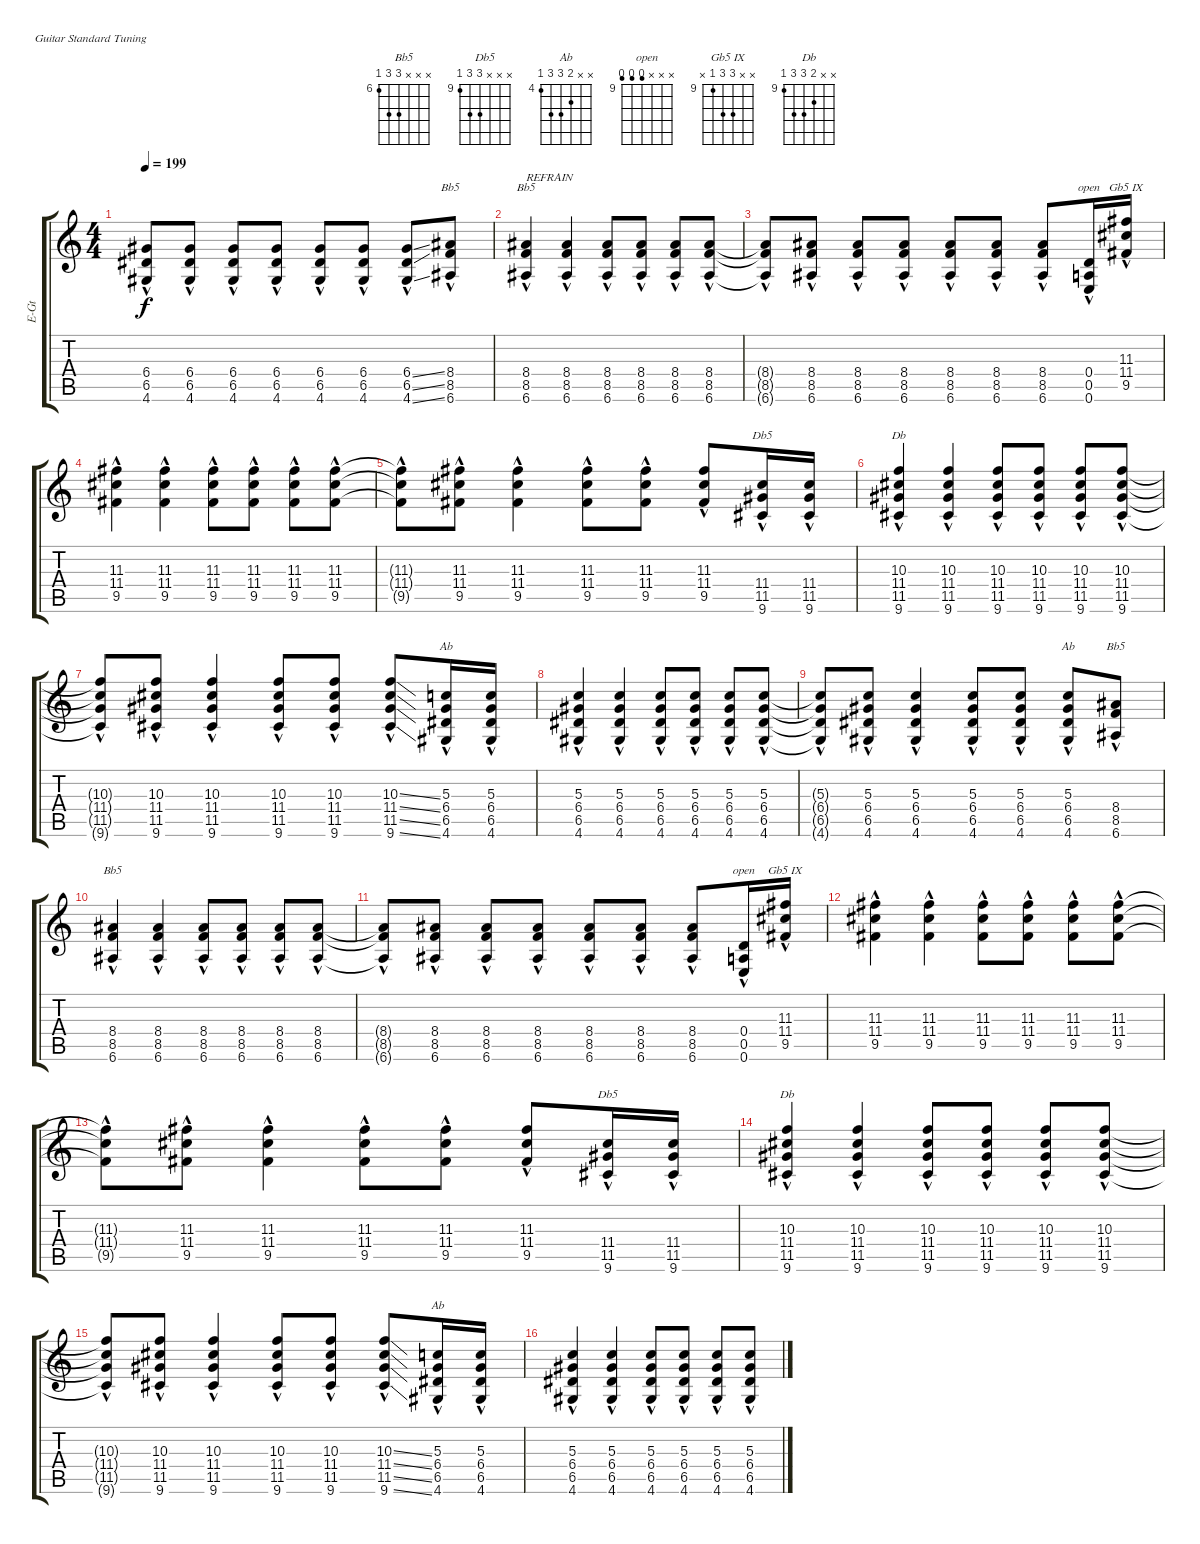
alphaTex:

\track ("Guitar 2: Overdrive" "E-Gt") {instrument overdrivenguitar}
\staff {score tabs}
\tuning (E4 B3 G3 D3 A2 E2)
\chord ("Bb5" x x x 8 8 6) {firstfret 6}
\chord ("Db5" x x x 11 11 9) {firstfret 9}
\chord ("Ab" x x 5 6 6 4) {firstfret 4}
\chord ("open" x x x 8 8 8) {firstfret 9}
\chord ("Gb5 IX" x x 11 11 9 x) {firstfret 9}
\chord ("Db" x x 10 11 11 9) {firstfret 9}
\ts (4 4)
\tempo 199
\clef g2
\ks c
(6.4{hac} 6.5{hac} 4.6{hac}).8{dy f} (6.4{hac} 6.5{hac} 4.6{hac}).8 (6.4{hac} 6.5{hac} 4.6{hac}).8 (6.4{hac} 6.5{hac} 4.6{hac}).8 (6.4{hac} 6.5{hac} 4.6{hac}).8 (6.4{hac} 6.5{hac} 4.6{hac}).8 (6.4{ss hac} 6.5{ss hac} 4.6{ss hac}).8 (8.4{hac} 8.5{hac} 6.6{hac}).8{ch "Bb5"} |
(8.4{hac} 8.5{hac} 6.6{hac}).4{ch "Bb5" txt "REFRAIN"} (8.4{hac} 8.5{hac} 6.6{hac}).4 (8.4{hac} 8.5{hac} 6.6{hac}).8 (8.4{hac} 8.5{hac} 6.6{hac}).8 (8.4{hac} 8.5{hac} 6.6{hac}).8 (8.4{hac} 8.5{hac} 6.6{hac}).8 |
(8.4{hac t} 8.5{hac t} 6.6{hac t}).8 (8.4{hac} 8.5{hac} 6.6{hac}).8 (8.4{hac} 8.5{hac} 6.6{hac}).8 (8.4{hac} 8.5{hac} 6.6{hac}).8 (8.4{hac} 8.5{hac} 6.6{hac}).8 (8.4{hac} 8.5{hac} 6.6{hac}).8 (8.4{hac} 8.5{hac} 6.6{hac}).8 (0.4{hac} 0.5{hac} 0.6{hac}).16{ch "open"} (11.3{hac} 11.4{hac} 9.5{hac}).16{ch "Gb5 IX"} |
(11.3{hac} 11.4{hac} 9.5{hac}).4 (11.3{hac} 11.4{hac} 9.5{hac}).4 (11.3{hac} 11.4{hac} 9.5{hac}).8 (11.3{hac} 11.4{hac} 9.5{hac}).8 (11.3{hac} 11.4{hac} 9.5{hac}).8 (11.3{hac} 11.4{hac} 9.5{hac}).8 |
(11.3{hac t} 11.4{hac t} 9.5{hac t}).8 (11.3{hac} 11.4{hac} 9.5{hac}).8 (11.3{hac} 11.4{hac} 9.5{hac}).4 (11.3{hac} 11.4{hac} 9.5{hac}).8 (11.3{hac} 11.4{hac} 9.5{hac}).8 (11.3{hac} 11.4{hac} 9.5{hac}).8 (11.4{hac} 11.5{hac} 9.6{hac}).16{ch "Db5"} (11.4{hac} 11.5{hac} 9.6{hac}).16 |
(10.3{hac} 11.4{hac} 11.5{hac} 9.6{hac}).4{ch "Db"} (10.3{hac} 11.4{hac} 11.5{hac} 9.6{hac}).4 (10.3{hac} 11.4{hac} 11.5{hac} 9.6{hac}).8 (10.3{hac} 11.4{hac} 11.5{hac} 9.6{hac}).8 (10.3{hac} 11.4{hac} 11.5{hac} 9.6{hac}).8 (10.3{hac} 11.4{hac} 11.5{hac} 9.6{hac}).8 |
(10.3{hac t} 11.4{hac t} 11.5{hac t} 9.6{hac t}).8 (10.3{hac} 11.4{hac} 11.5{hac} 9.6{hac}).8 (10.3{hac} 11.4{hac} 11.5{hac} 9.6{hac}).4 (10.3{hac} 11.4{hac} 11.5{hac} 9.6{hac}).8 (10.3{hac} 11.4{hac} 11.5{hac} 9.6{hac}).8 (10.3{ss hac} 11.4{ss hac} 11.5{ss hac} 9.6{ss hac}).8 (5.3{hac} 6.4{hac} 6.5{hac} 4.6{hac}).16{ch "Ab"} (5.3{hac} 6.4{hac} 6.5{hac} 4.6{hac}).16 |
(5.3{hac} 6.4{hac} 6.5{hac} 4.6{hac}).4 (5.3{hac} 6.4{hac} 6.5{hac} 4.6{hac}).4 (5.3{hac} 6.4{hac} 6.5{hac} 4.6{hac}).8 (5.3{hac} 6.4{hac} 6.5{hac} 4.6{hac}).8 (5.3{hac} 6.4{hac} 6.5{hac} 4.6{hac}).8 (5.3{hac} 6.4{hac} 6.5{hac} 4.6{hac}).8 |
(5.3{hac t} 6.4{hac t} 6.5{hac t} 4.6{hac t}).8 (5.3{hac} 6.4{hac} 6.5{hac} 4.6{hac}).8 (5.3{hac} 6.4{hac} 6.5{hac} 4.6{hac}).4 (5.3{hac} 6.4{hac} 6.5{hac} 4.6{hac}).8 (5.3{hac} 6.4{hac} 6.5{hac} 4.6{hac}).8 (5.3{hac} 6.4{hac} 6.5{hac} 4.6{hac}).8{ch "Ab"} (8.4{hac} 8.5{hac} 6.6{hac}).8{ch "Bb5"} |
(8.4{hac} 8.5{hac} 6.6{hac}).4{ch "Bb5"} (8.4{hac} 8.5{hac} 6.6{hac}).4 (8.4{hac} 8.5{hac} 6.6{hac}).8 (8.4{hac} 8.5{hac} 6.6{hac}).8 (8.4{hac} 8.5{hac} 6.6{hac}).8 (8.4{hac} 8.5{hac} 6.6{hac}).8 |
(8.4{hac t} 8.5{hac t} 6.6{hac t}).8 (8.4{hac} 8.5{hac} 6.6{hac}).8 (8.4{hac} 8.5{hac} 6.6{hac}).8 (8.4{hac} 8.5{hac} 6.6{hac}).8 (8.4{hac} 8.5{hac} 6.6{hac}).8 (8.4{hac} 8.5{hac} 6.6{hac}).8 (8.4{hac} 8.5{hac} 6.6{hac}).8 (0.4{hac} 0.5{hac} 0.6{hac}).16{ch "open"} (11.3{hac} 11.4{hac} 9.5{hac}).16{ch "Gb5 IX"} |
(11.3{hac} 11.4{hac} 9.5{hac}).4 (11.3{hac} 11.4{hac} 9.5{hac}).4 (11.3{hac} 11.4{hac} 9.5{hac}).8 (11.3{hac} 11.4{hac} 9.5{hac}).8 (11.3{hac} 11.4{hac} 9.5{hac}).8 (11.3{hac} 11.4{hac} 9.5{hac}).8 |
(11.3{hac t} 11.4{hac t} 9.5{hac t}).8 (11.3{hac} 11.4{hac} 9.5{hac}).8 (11.3{hac} 11.4{hac} 9.5{hac}).4 (11.3{hac} 11.4{hac} 9.5{hac}).8 (11.3{hac} 11.4{hac} 9.5{hac}).8 (11.3{hac} 11.4{hac} 9.5{hac}).8 (11.4{hac} 11.5{hac} 9.6{hac}).16{ch "Db5"} (11.4{hac} 11.5{hac} 9.6{hac}).16 |
(10.3{hac} 11.4{hac} 11.5{hac} 9.6{hac}).4{ch "Db"} (10.3{hac} 11.4{hac} 11.5{hac} 9.6{hac}).4 (10.3{hac} 11.4{hac} 11.5{hac} 9.6{hac}).8 (10.3{hac} 11.4{hac} 11.5{hac} 9.6{hac}).8 (10.3{hac} 11.4{hac} 11.5{hac} 9.6{hac}).8 (10.3{hac} 11.4{hac} 11.5{hac} 9.6{hac}).8 |
(10.3{hac t} 11.4{hac t} 11.5{hac t} 9.6{hac t}).8 (10.3{hac} 11.4{hac} 11.5{hac} 9.6{hac}).8 (10.3{hac} 11.4{hac} 11.5{hac} 9.6{hac}).4 (10.3{hac} 11.4{hac} 11.5{hac} 9.6{hac}).8 (10.3{hac} 11.4{hac} 11.5{hac} 9.6{hac}).8 (10.3{ss hac} 11.4{ss hac} 11.5{ss hac} 9.6{ss hac}).8 (5.3{hac} 6.4{hac} 6.5{hac} 4.6{hac}).16{ch "Ab"} (5.3{hac} 6.4{hac} 6.5{hac} 4.6{hac}).16 |
(5.3{hac} 6.4{hac} 6.5{hac} 4.6{hac}).4 (5.3{hac} 6.4{hac} 6.5{hac} 4.6{hac}).4 (5.3{hac} 6.4{hac} 6.5{hac} 4.6{hac}).8 (5.3{hac} 6.4{hac} 6.5{hac} 4.6{hac}).8 (5.3{hac} 6.4{hac} 6.5{hac} 4.6{hac}).8 (5.3{hac} 6.4{hac} 6.5{hac} 4.6{hac}).8
